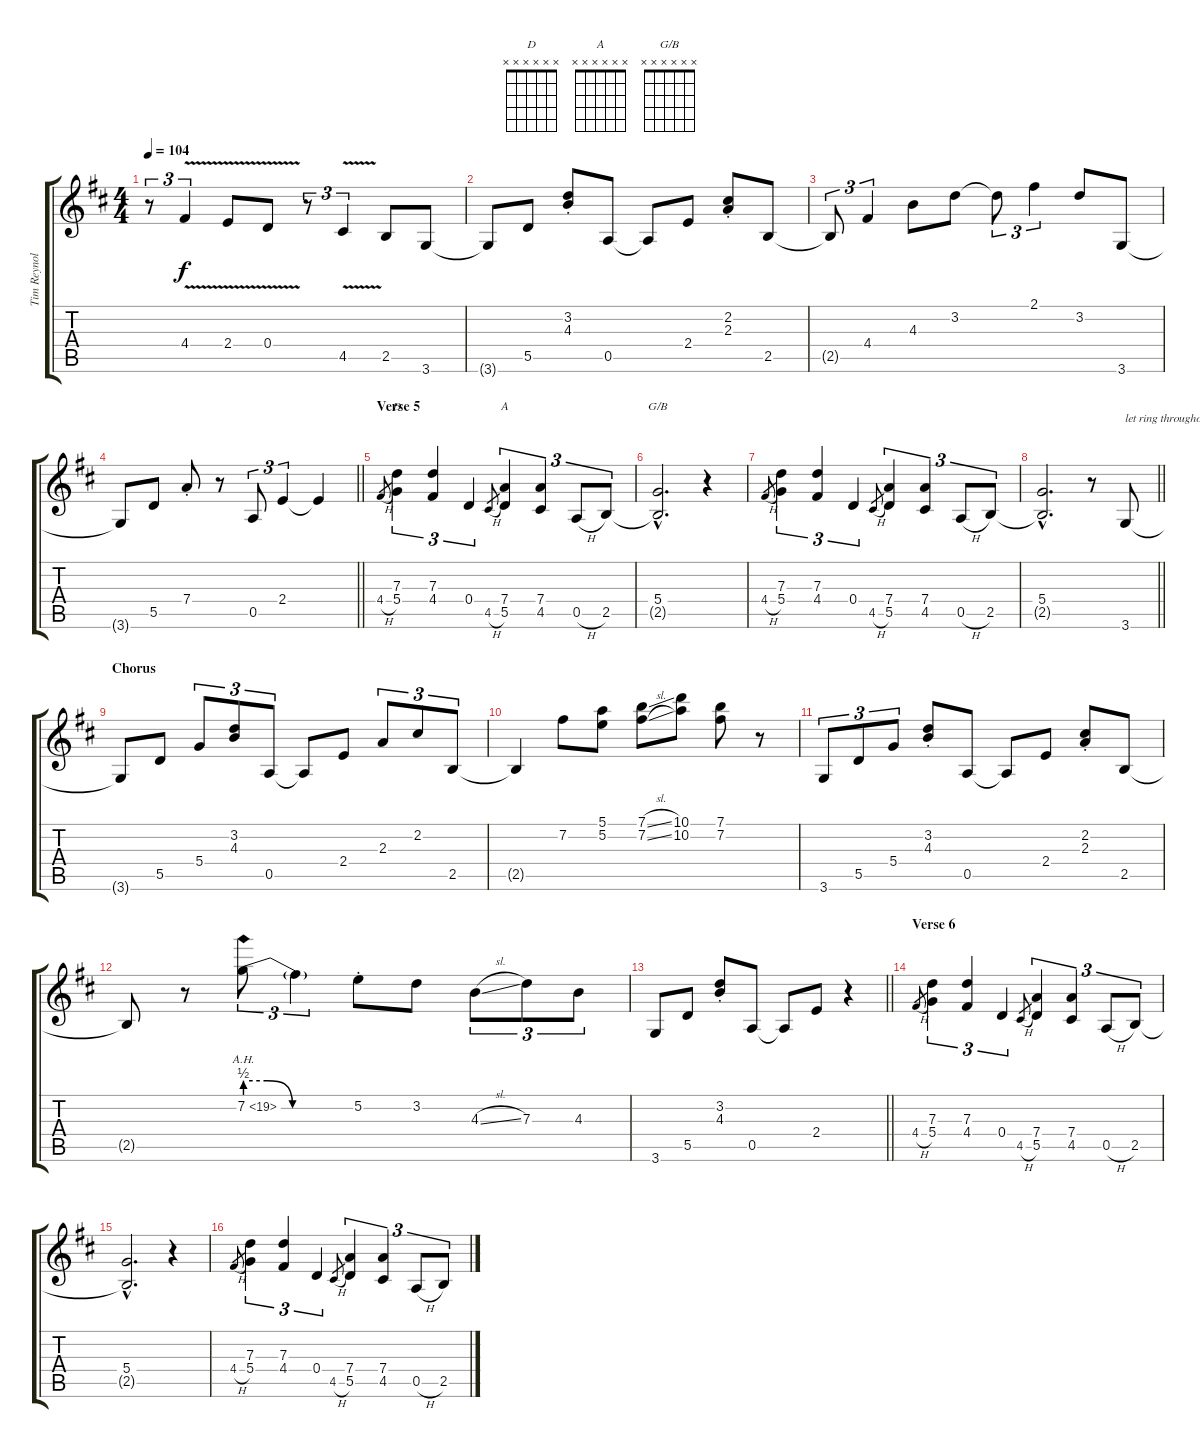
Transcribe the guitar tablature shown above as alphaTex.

\track ("Tim Reynolds" "Tim Reynol") {instrument acousticguitarsteel}
\staff {score tabs}
\tuning (E4 B3 G3 D3 A2 E2) {hide}
\chord ("D" x x x x x x)
\chord ("A" x x x x x x)
\chord ("G/B" x x x x x x)
\ts (4 4)
\tempo 104
\clef g2
\ks d
r.8{tu (3 2) dy f volume 0} 4.4{v}.4{tu (3 2)} 2.4{v}.8 0.4{v}.8 r.8{tu (3 2)} 4.5{v}.4{tu (3 2)} 2.5.8 3.6.8 |
3.6{t}.8{volume 0} 5.5.8 (3.2{st} 4.3{st}).8 0.5.8 0.5{t}.8 2.4.8 (2.2{st} 2.3{st}).8 2.5.8 |
2.5{t}.8{tu (3 2) volume 0} 4.4.4{tu (3 2)} 4.3.8 3.2.8 3.2{t}.8{tu (3 2)} 2.1.4{tu (3 2)} 3.2.8 3.6.8 |
\barLineRight lightlight
3.6{t}.8{volume 0} 5.5.8 7.4{st}.8 r.8 0.5.8{tu (3 2)} 2.4.4{tu (3 2)} 2.4{t}.4 |
\section ("" "Verse 5")
4.4{h}.8{gr} (7.3 5.4).4{tu (3 2) ch "D"} (7.3 4.4).4{tu (3 2)} 0.4.4{tu (3 2)} 4.5{h}.8{gr} (7.4 5.5).4{tu (3 2) ch "A"} (7.4 4.5).4{tu (3 2)} 0.5{h}.8{tu (3 2)} 2.5.8{tu (3 2)} |
(5.4{hac} 2.5{hac t}).2{d ch "G/B"} r.4 |
4.4{h}.8{gr} (7.3 5.4).4{tu (3 2)} (7.3 4.4).4{tu (3 2)} 0.4.4{tu (3 2)} 4.5{h}.8{gr} (7.4 5.5).4{tu (3 2)} (7.4 4.5).4{tu (3 2)} 0.5{h}.8{tu (3 2)} 2.5.8{tu (3 2)} |
\barLineRight lightlight
(5.4{hac} 2.5{hac t}).2{d volume 0} r.8 3.6.8{txt "let ring throughout"} |
\section ("" "Chorus")
3.6{t}.8{volume 0} 5.5.8 5.4.8{tu (3 2)} (3.2 4.3).8{tu (3 2)} 0.5.8{tu (3 2)} 0.5{t}.8 2.4.8 2.3.8{tu (3 2)} 2.2.8{tu (3 2)} 2.5.8{tu (3 2)} |
2.5{t}.4{volume 0} 7.2.8 (5.1 5.2).8 (7.1{sl} 7.2{sl}).8 (10.1 10.2).8 (7.1 7.2).8 r.8 |
3.6.8{tu (3 2) volume 0} 5.5.8{tu (3 2)} 5.4.8{tu (3 2)} (3.2{st} 4.3{st}).8 0.5.8 0.5{t}.8 2.4.8 (2.2{st} 2.3{st}).8 2.5.8 |
2.5{t}.8{volume 0} r.8 7.2{be (custom 0 2 12 2 26 0 60 0) ah 12}.8{tu (3 2)} 7.2{t}.4{tu (3 2)} 5.2{st}.8 3.2.8 4.3{sl}.8{tu (3 2)} 7.3.8{tu (3 2)} 4.3.8{tu (3 2)} |
\barLineRight lightlight
3.6.8{volume 0} 5.5.8 (3.2{st} 4.3{st}).8 0.5.8 0.5{t}.8 2.4.8 r.4 |
\section ("" "Verse 6")
4.4{h}.8{gr} (7.3 5.4).4{tu (3 2) volume 13} (7.3 4.4).4{tu (3 2)} 0.4.4{tu (3 2)} 4.5{h}.8{gr} (7.4 5.5).4{tu (3 2)} (7.4 4.5).4{tu (3 2)} 0.5{h}.8{tu (3 2)} 2.5.8{tu (3 2)} |
(5.4{hac} 2.5{hac t}).2{d} r.4 |
4.4{h}.8{gr} (7.3 5.4).4{tu (3 2)} (7.3 4.4).4{tu (3 2)} 0.4.4{tu (3 2)} 4.5{h}.8{gr} (7.4 5.5).4{tu (3 2)} (7.4 4.5).4{tu (3 2)} 0.5{h}.8{tu (3 2)} 2.5.8{tu (3 2)}
